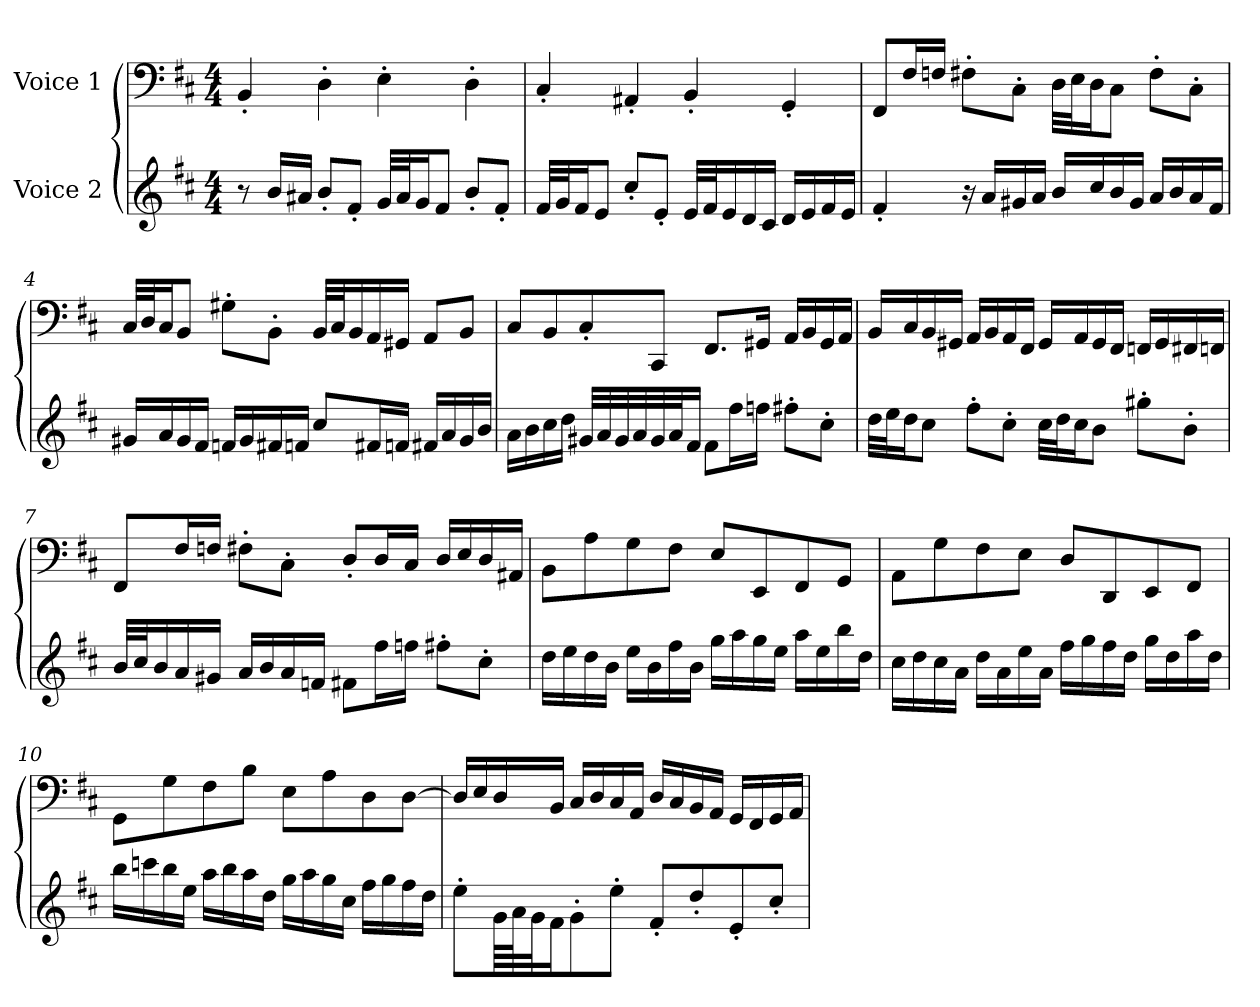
**kern	**kern
*part2	*part1
*staff2	*staff1
*I"Voice 2	*I"Voice 1
*clefG2	*clefF4
*k[f#c#]	*k[f#c#]
*M4/4	*M4/4
*MM100	*MM100
=1	=1
8r	4BB'/
16b/LL	.
16a#X/JJ	.
8b'/L	4D'\
8f#'/J	.
32g/LLL	4E'\
32a#/J	.
16g/J	.
8f#/J	.
8b'/L	4D'\
8f#'/J	.
=2	=2
32f#/LLL	4C#'/
32g/J	.
16f#/J	.
8e/J	.
8cc#'/L	4AA#X'/
8e'/J	.
32e/LLL	4BB'/
32f#/J	.
16e/	.
16d/	.
16c#/JJ	.
16d/LL	4GG'/
16e/	.
16f#/	.
16e/JJ	.
=3	=3
4f#'/	8FF#/L
.	16F#/L
.	16Fn/JJ
16r	8F#X'\L
16a/LL	.
16g#X/	8C#'\J
16a/JJ	.
16b/LL	32D\LLL
.	32E\J
16cc#/	16D\J
16b/	8C#\J
16g#/JJ	.
16a/LL	8F#'\L
16b/	.
16a/	8C#'\J
16f#/JJ	.
=4	=4
16g#X/LL	32C#/LLL
.	32D/J
16a/	16C#/J
16g#/	8BB/J
16f#/JJ	.
16fn/LL	8G#X'\L
16g#/	.
16f#X/	8BB'\J
16fn/JJ	.
8cc#/L	32BB/LLL
.	32C#/J
.	16BB/
16f#X/L	16AA/
16fn/JJ	16GG#X/JJ
16f#X/LL	8AA/L
16a/	.
16g#/	8BB/J
16b/JJ	.
=5	=5
16a\LL	8C#/L
16b\	.
16cc#\	8BB/
16dd\JJ	.
32g#X/LLL	8C#'/
32a/	.
32g#/	.
32a/	.
32g#/	8CC#/J
32a/J	.
16f#/JJ	.
8f#\L	8.FF#/L
16ff#\L	.
16ffn\JJ	16GG#X/Jk
8ff#X'\L	16AA/LL
.	16BB/
8cc#'\J	16GG#/
.	16AA/JJ
=6	=6
32dd\LLL	16BB/LL
32ee\J	.
16dd\J	16C#/
8cc#\J	16BB/
.	16GG#X/JJ
8ff#'\L	16AA/LL
.	16BB/
8cc#'\J	16AA/
.	16FF#/JJ
32cc#\LLL	16GG#/LL
32dd\J	.
16cc#\J	16AA/
8b\J	16GG#/
.	16FF#/JJ
8gg#X'\L	16FFn/LL
.	16GG#/
8b'\J	16FF#X/
.	16FFn/JJ
=7	=7
32b/LLL	8FF#/L
32cc#/J	.
16b/	.
16a/	16F#/L
16g#X/JJ	16Fn/JJ
16a/LL	8F#X'\L
16b/	.
16a/	8C#'\J
16fn/JJ	.
8f#X\L	8D'/L
16ff#\L	16D/L
16ffn\JJ	16C#/JJ
8ff#X'\L	16D/LL
.	16E/
8cc#'\J	16D/
.	16AA#X/JJ
=8	=8
16dd\LL	8BB\L
16ee\	.
16dd\	8A\
16b\JJ	.
16ee\LL	8G\
16b\	.
16ff#\	8F#\J
16b\JJ	.
16gg\LL	8E/L
16aa\	.
16gg\	8EE/
16ee\JJ	.
16aa\LL	8FF#/
16ee\	.
16bb\	8GG/J
16dd\JJ	.
=9	=9
16cc#\LL	8AA\L
16dd\	.
16cc#\	8G\
16a\JJ	.
16dd\LL	8F#\
16a\	.
16ee\	8E\J
16a\JJ	.
16ff#\LL	8D/L
16gg\	.
16ff#\	8DD/
16dd\JJ	.
16gg\LL	8EE/
16dd\	.
16aa\	8FF#/J
16dd\JJ	.
=10	=10
16bb\LL	8GG\L
16cccn\	.
16bb\	8G\
16ee\JJ	.
16aa\LL	8F#\
16bb\	.
16aa\	8B\J
16dd\JJ	.
16gg\LL	8E\L
16aa\	.
16gg\	8A\
16cc#\JJ	.
16ff#\LL	8D\
16gg\	.
16ff#\	[8D\J
16dd\JJ	.
=11	=11
8ee'\L	16D/LL]
.	16E/
64g\LLL	16D/
64a\J	.
32g\J	.
16f#\J	16BB/JJ
8g'\	16C#/LL
.	16D/
8ee'\J	16C#/
.	16AA/JJ
8f#'/L	16D/LL
.	16C#/
8dd'/	16BB/
.	16AA/JJ
8e'/	16GG/LL
.	16FF#/
8cc#'/J	16GG/
.	16AA/JJ
=	=
*-	*-
